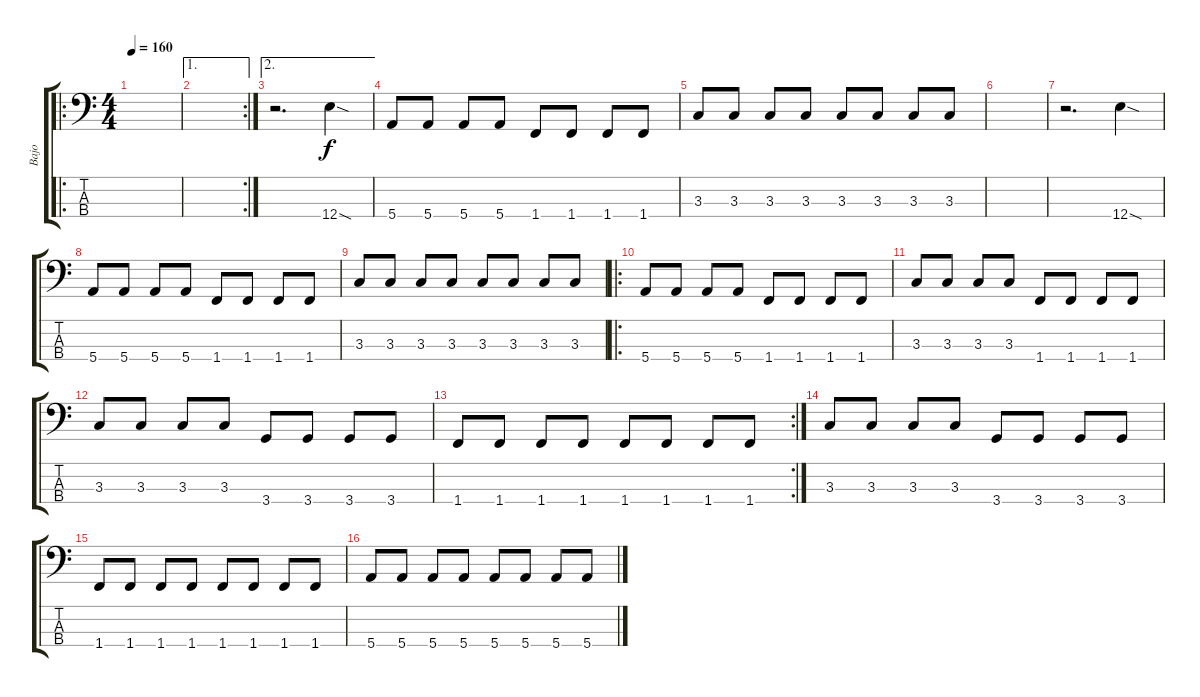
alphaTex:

\track ("Bajo" "Bajo") {instrument electricbasspick}
\staff {score tabs}
\tuning (G2 D2 A1 E1) {hide}
\ro
\ts (4 4)
\tempo 160
\clef f4
\ks c
|
\ae 1
\rc 2
|
\ae 2
r.2{d} 12.4{sod}.4 |
5.4.8 5.4.8 5.4.8 5.4.8 1.4.8 1.4.8 1.4.8 1.4.8 |
3.3.8 3.3.8 3.3.8 3.3.8 3.3.8 3.3.8 3.3.8 3.3.8 |
|
r.2{d} 12.4{sod}.4 |
5.4.8 5.4.8 5.4.8 5.4.8 1.4.8 1.4.8 1.4.8 1.4.8 |
3.3.8 3.3.8 3.3.8 3.3.8 3.3.8 3.3.8 3.3.8 3.3.8 |
\ro
5.4.8 5.4.8 5.4.8 5.4.8 1.4.8 1.4.8 1.4.8 1.4.8 |
3.3.8 3.3.8 3.3.8 3.3.8 1.4.8 1.4.8 1.4.8 1.4.8 |
3.3.8 3.3.8 3.3.8 3.3.8 3.4.8 3.4.8 3.4.8 3.4.8 |
\rc 2
1.4.8 1.4.8 1.4.8 1.4.8 1.4.8 1.4.8 1.4.8 1.4.8 |
3.3.8 3.3.8 3.3.8 3.3.8 3.4.8 3.4.8 3.4.8 3.4.8 |
1.4.8 1.4.8 1.4.8 1.4.8 1.4.8 1.4.8 1.4.8 1.4.8 |
5.4.8 5.4.8 5.4.8 5.4.8 5.4.8 5.4.8 5.4.8 5.4.8
